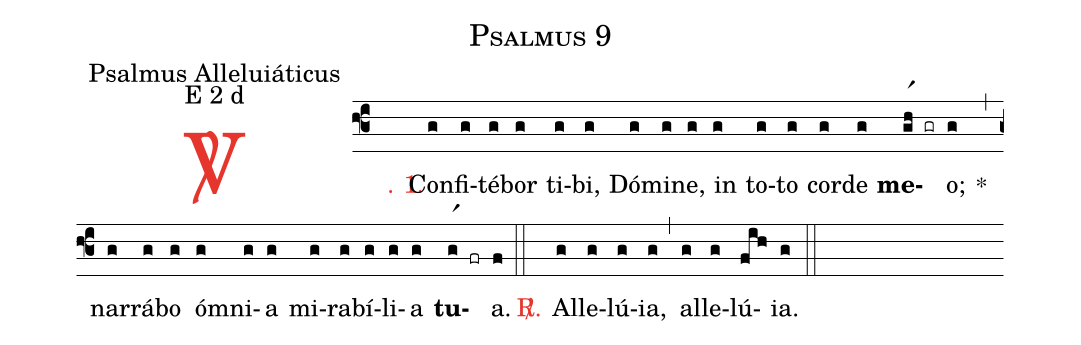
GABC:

name: Psalmus 9;
office-part: Psalmus Alleluiáticus;
mode: E 2 d;
%%
(f3)

<c><sp>V/</sp>. 1.</c>() Con(g)fi(g)té(g)bor(g) ti(g)bi,(g) Dó(g)mi(g)ne,(g) in(g) to(g)to(g) cor(g)de(g) <b>me</b>(gr1h gr)o;(g) *(,) nar(g)rá(g)bo(g) óm(g)ni(g)a(g) mi(g)ra(g)bí(g)li(g)a(g) <b>tu</b>(gr1 fr)a.(f)

(::)

<nlba><c><sp>R/</sp>.</c>() Al</nlba>(g)le(g)lú(g)ia,(g) (,) al(g)le(g)lú(fih)ia.(g)

(::)
